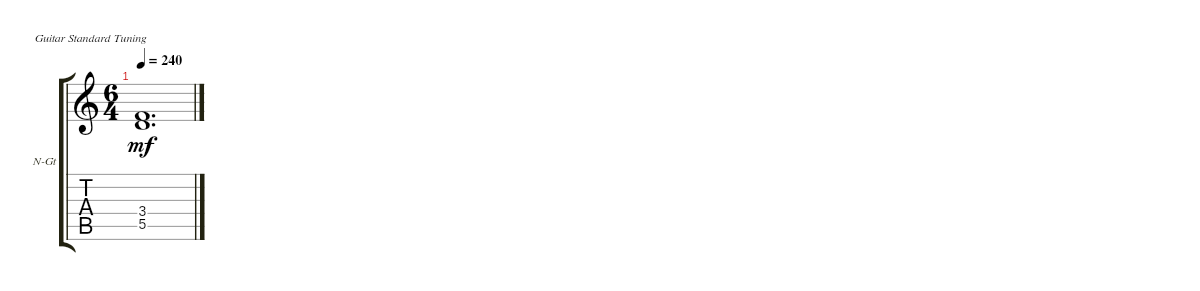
\defaultSystemsLayout 4
\bracketExtendMode groupsimilarinstruments
\firstSystemTrackNameOrientation horizontal
\otherSystemsTrackNameOrientation horizontal
\track ("Nylon Guitar" "N-Gt") {instrument acousticguitarnylon}
\staff {score tabs}
\tuning (E4 B3 G3 D3 A2 E2)
\ts (6 4)
\tempo 240
\clef g2
\ks c
(3.4 5.5).1{d dy mf}
